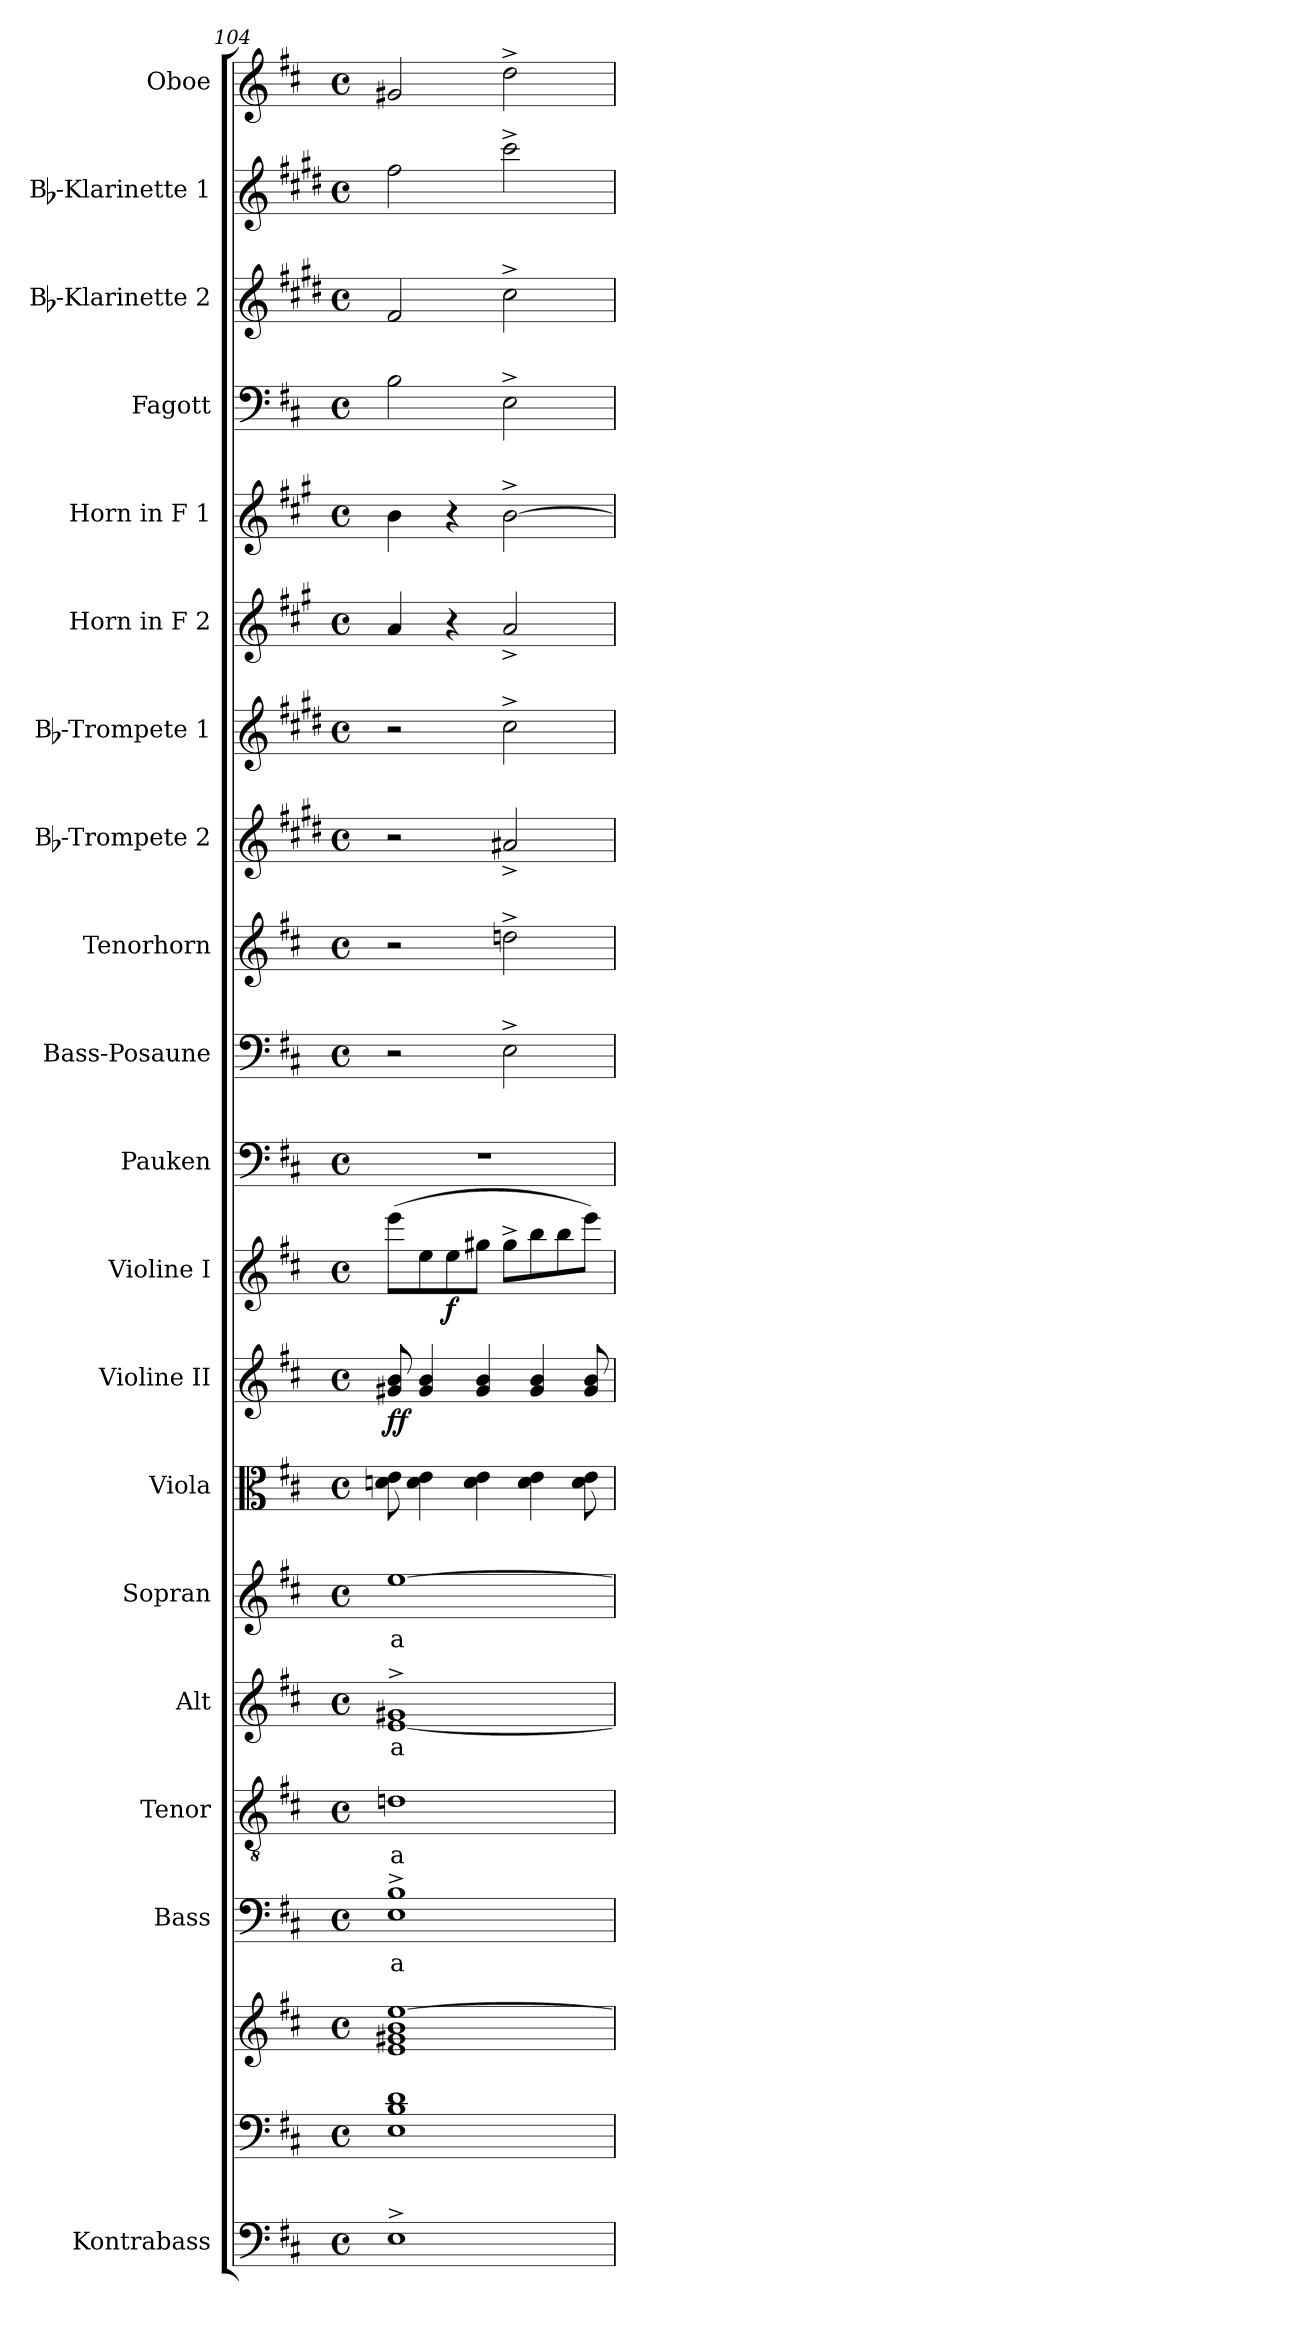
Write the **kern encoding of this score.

**kern	**kern	**kern	**kern	**text	**kern	**text	**kern	**text	**kern	**text	**kern	**kern	**dynam	**kern	**dynam	**kern	**kern	**kern	**kern	**kern	**kern	**kern	**kern	**kern	**kern	**kern
*part20	*part19	*part19	*part18	*part18	*part17	*part17	*part16	*part16	*part15	*part15	*part14	*part13	*part13	*part12	*part12	*part11	*part10	*part9	*part8	*part7	*part6	*part5	*part4	*part3	*part2	*part1
*staff21	*staff20	*staff19	*staff18	*staff18	*staff17	*staff17	*staff16	*staff16	*staff15	*staff15	*staff14	*staff13	*staff13	*staff12	*staff12	*staff11	*staff10	*staff9	*staff8	*staff7	*staff6	*staff5	*staff4	*staff3	*staff2	*staff1
*I"Kontrabass	*	*	*I"Bass	*	*I"Tenor	*	*I"Alt	*	*I"Sopran	*	*I"Viola	*I"Violine II	*	*I"Violine I	*	*I"Pauken	*I"Bass-Posaune	*I"Tenorhorn	*I"Bb-Trompete 2	*I"Bb-Trompete 1	*I"Horn in F 2	*I"Horn in F 1	*I"Fagott	*I"Bb-Klarinette 2	*I"Bb-Klarinette 1	*I"Oboe
*I'Kb.	*	*	*I'B.	*	*I'T.	*	*I'A.	*	*I'S.	*	*I'Vla.	*I'Vl. II	*	*I'Vl. I	*	*I'Pk.	*I'B. Pos.	*I'T. Hrn.	*I'Bb Trp. 2	*I'Bb Trp. 1	*	*	*I'Fg.	*I'Bb Kl. 2	*I'Bb Kl. 1	*I'Ob.
*clefF4	*clefF4	*clefG2	*clefF4	*	*clefGv2	*	*clefG2	*	*clefG2	*	*clefC3	*clefG2	*	*clefG2	*	*clefF4	*clefF4	*clefG2	*clefG2	*clefG2	*clefG2	*clefG2	*clefF4	*clefG2	*clefG2	*clefG2
*ITrd7c12	*	*	*	*	*	*	*	*	*	*	*	*	*	*	*	*	*	*ITrd8c14	*ITrd1c2	*ITrd1c2	*ITrd4c7	*ITrd4c7	*	*ITrd1c2	*ITrd1c2	*
*k[f#c#]	*k[f#c#]	*k[f#c#]	*k[f#c#]	*	*k[f#c#]	*	*k[f#c#]	*	*k[f#c#]	*	*k[f#c#]	*k[f#c#]	*	*k[f#c#]	*	*k[f#c#]	*k[f#c#]	*k[f#c#]	*k[f#c#]	*k[f#c#]	*k[f#c#]	*k[f#c#]	*k[f#c#]	*k[f#c#]	*k[f#c#]	*k[f#c#]
*D:	*D:	*D:	*D:	*	*D:	*	*D:	*	*D:	*	*D:	*D:	*	*D:	*	*D:	*D:	*D:	*D:	*D:	*D:	*D:	*D:	*D:	*D:	*D:
*M4/4	*M4/4	*M4/4	*M4/4	*	*M4/4	*	*M4/4	*	*M4/4	*	*M4/4	*M4/4	*	*M4/4	*	*M4/4	*M4/4	*M4/4	*M4/4	*M4/4	*M4/4	*M4/4	*M4/4	*M4/4	*M4/4	*M4/4
*met(c)	*met(c)	*met(c)	*met(c)	*	*met(c)	*	*met(c)	*	*met(c)	*	*met(c)	*met(c)	*	*met(c)	*	*met(c)	*met(c)	*met(c)	*met(c)	*met(c)	*met(c)	*met(c)	*met(c)	*met(c)	*met(c)	*met(c)
=104	=104	=104	=104	=104	=104	=104	=104	=104	=104	=104	=104	=104	=104	=104	=104	=104	=104	=104	=104	=104	=104	=104	=104	=104	=104	=104
*	*^	*	*	*	*	*	*	*	*	*	*	*	*	*	*	*	*	*	*	*	*	*	*	*	*	*
!	!	!	!	!	!LO:LY:b	!	!LO:LY:b	!	!LO:LY:b	!	!LO:LY:b	!	!	!LO:DY:b	!	!	!	!	!	!	!	!	!	!	!	!	!
*	*	*	*	*^	*	*	*	*^	*	*	*	*	*	*	*	*	*	*	*	*	*	*	*	*	*	*	*
1EE^>	1B 1d	1E	1e 1g#X 1b [>1ee	1B^>	1E	a-	1dn	a-	1g#X^>	[<1e	a-	[1ee	a-	8dn\ 8e\	8g#X/ 8b/	ff	(>8eee\L	.	1r	2r	2r	2r	2r	4d/	4e\	2B\	2e/	2ee\	2g#X/
.	.	.	.	.	.	.	.	.	.	.	.	.	.	4d\ 4e\	4g#/ 4b/	.	8ee\	.	.	.	.	.	.	.	.	.	.	.	.
!	!	!	!	!	!	!	!	!	!	!	!	!	!	!	!	!	!	!LO:DY:b	!	!	!	!	!	!	!	!	!	!	!
.	.	.	.	.	.	.	.	.	.	.	.	.	.	.	.	.	8ee\	f	.	.	.	.	.	4r	4r	.	.	.	.
.	.	.	.	.	.	.	.	.	.	.	.	.	.	4d\ 4e\	4g#/ 4b/	.	8gg#X\J	.	.	.	.	.	.	.	.	.	.	.	.
.	.	.	.	.	.	.	.	.	.	.	.	.	.	.	.	.	8gg#^>\L	.	.	2E^>\	2dn^>\	2g#X^</	2b^>\	2d^</	[2e^>\	2E^>\	2b^>\	2bb^>\	2dd^>\
.	.	.	.	.	.	.	.	.	.	.	.	.	.	4d\ 4e\	4g#/ 4b/	.	8bb\	.	.	.	.	.	.	.	.	.	.	.	.
.	.	.	.	.	.	.	.	.	.	.	.	.	.	.	.	.	8bb\	.	.	.	.	.	.	.	.	.	.	.	.
.	.	.	.	.	.	.	.	.	.	.	.	.	.	8d\ 8e\	8g#/ 8b/	.	8eee\J)	.	.	.	.	.	.	.	.	.	.	.	.
*	*v	*v	*	*v	*v	*	*	*	*v	*v	*	*	*	*	*	*	*	*	*	*	*	*	*	*	*	*	*	*	*
=	=	=	=	=	=	=	=	=	=	=	=	=	=	=	=	=	=	=	=	=	=	=	=	=	=	=
*-	*-	*-	*-	*-	*-	*-	*-	*-	*-	*-	*-	*-	*-	*-	*-	*-	*-	*-	*-	*-	*-	*-	*-	*-	*-	*-
